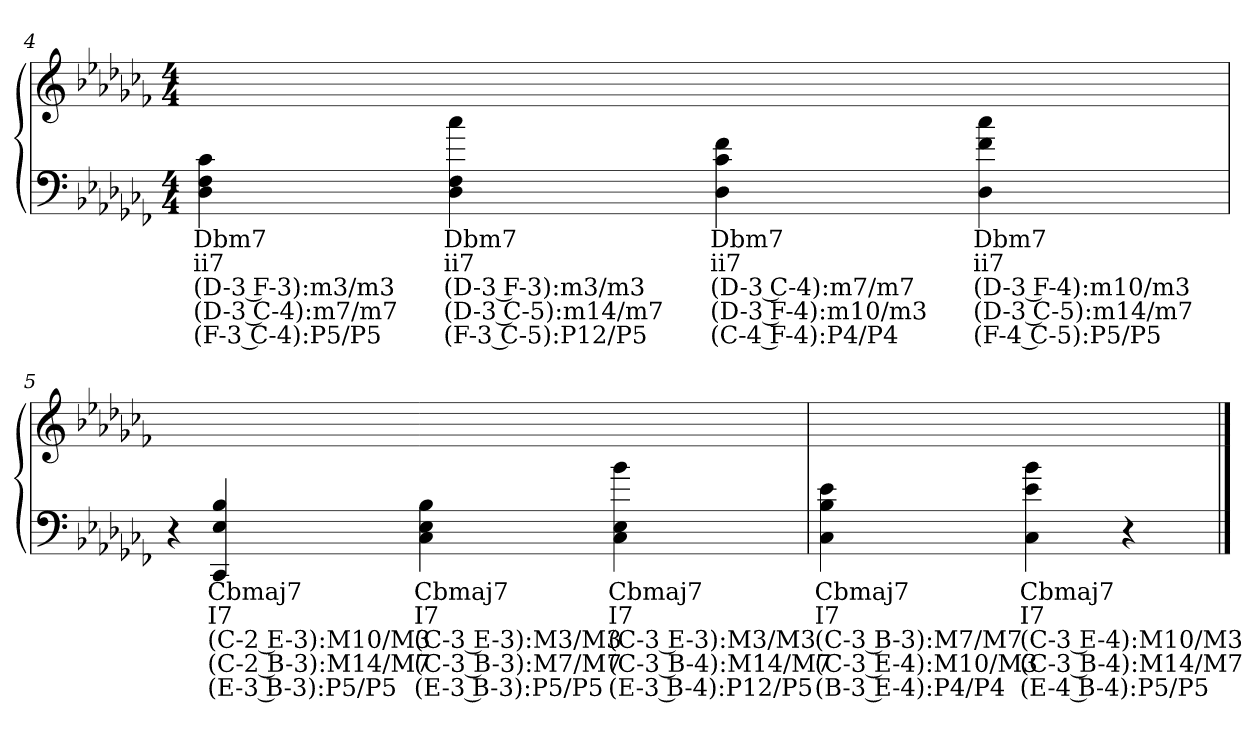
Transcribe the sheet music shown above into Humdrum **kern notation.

**kern	**text	**text	**text	**text	**text	**kern
*part2	*part2	*part2	*part2	*part2	*part2	*part1
*staff2	*staff2	*staff2	*staff2	*staff2	*staff2	*staff1
*clefF4	*	*	*	*	*	*clefG2
*k[b-e-a-d-g-c-f-]	*	*	*	*	*	*k[b-e-a-d-g-c-f-]
*C-:	*	*	*	*	*	*C-:
*M4/4	*	*	*	*	*	*M4/4
=4	=4	=4	=4	=4	=4	=4
4D- 4F- 4c-	Dbm7	ii7	(D-3 F-3):m3/m3	(D-3 C-4):m7/m7	(F-3 C-4):P5/P5	1ryy
4D- 4F- 4cc-	Dbm7	ii7	(D-3 F-3):m3/m3	(D-3 C-5):m14/m7	(F-3 C-5):P12/P5	.
4D- 4c- 4f-	Dbm7	ii7	(D-3 C-4):m7/m7	(D-3 F-4):m10/m3	(C-4 F-4):P4/P4	.
4D- 4f- 4cc-	Dbm7	ii7	(D-3 F-4):m10/m3	(D-3 C-5):m14/m7	(F-4 C-5):P5/P5	.
=5	=5	=5	=5	=5	=5	=5
4r	.	.	.	.	.	1ryy
4CC- 4E- 4B-	Cbmaj7	I7	(C-2 E-3):M10/M3	(C-2 B-3):M14/M7	(E-3 B-3):P5/P5	.
4C- 4E- 4B-	Cbmaj7	I7	(C-3 E-3):M3/M3	(C-3 B-3):M7/M7	(E-3 B-3):P5/P5	.
4C- 4E- 4b-	Cbmaj7	I7	(C-3 E-3):M3/M3	(C-3 B-4):M14/M7	(E-3 B-4):P12/P5	.
=6	=6	=6	=6	=6	=6	=6
4C- 4B- 4e-	Cbmaj7	I7	(C-3 B-3):M7/M7	(C-3 E-4):M10/M3	(B-3 E-4):P4/P4	2.ryy
4C- 4e- 4b-	Cbmaj7	I7	(C-3 E-4):M10/M3	(C-3 B-4):M14/M7	(E-4 B-4):P5/P5	.
4r	.	.	.	.	.	.
==	==	==	==	==	==	==
*-	*-	*-	*-	*-	*-	*-
